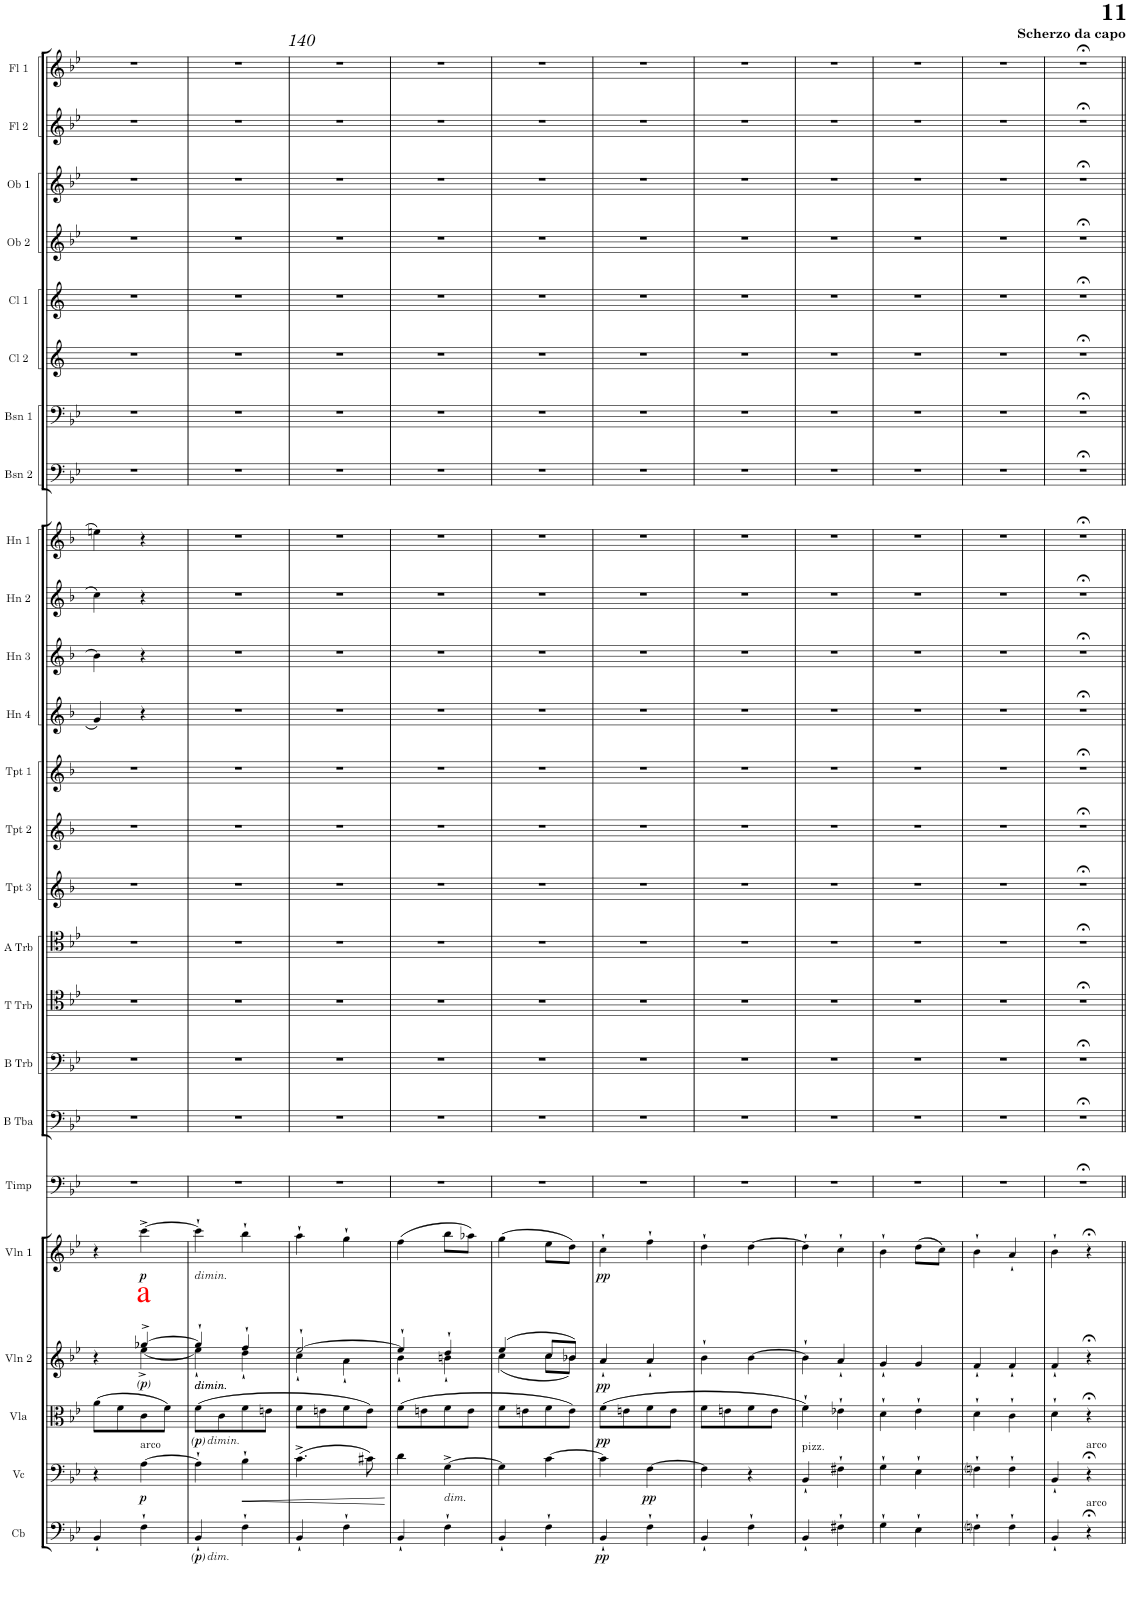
**kern	**dynam	**kern	**dynam	**kern	**dynam	**kern	**dynam	**kern	**text	**dynam	**kern	**kern	**kern	**kern	**kern	**kern	**kern	**kern	**kern	**kern	**kern	**kern	**kern	**kern	**kern	**kern	**kern	**kern	**kern	**kern
*part25	*part25	*part24	*part24	*part23	*part23	*part22	*part22	*part21	*part21	*part21	*part20	*part19	*part18	*part17	*part16	*part15	*part14	*part13	*part12	*part11	*part10	*part9	*part8	*part7	*part6	*part5	*part4	*part3	*part2	*part1
*staff25	*staff25	*staff24	*staff24	*staff23	*staff23	*staff22	*staff22	*staff21	*staff21	*staff21	*staff20	*staff19	*staff18	*staff17	*staff16	*staff15	*staff14	*staff13	*staff12	*staff11	*staff10	*staff9	*staff8	*staff7	*staff6	*staff5	*staff4	*staff3	*staff2	*staff1
*I"Contrabass	*	*I"Violoncello	*	*I"Viola	*	*I"Violin 2	*	*I"Violin 1	*	*	*I"Timpani	*I"Bass Tuba	*I"Bass Trombone	*I"Tenor Trombone	*I"Alto Trombone	*I"F Trumpet 3	*I"F Trumpet 2	*I"F Trumpet 1	*I"F Horn 4	*I"F Horn 3	*I"F Horn 2	*I"F Horn 1	*I"Bassoon 2	*I"Bassoon 1	*I"Bb Clarinet 2	*I"Bb Clarinet 1	*I"Oboe 2	*I"Oboe 1	*I"Flute 2	*I"Flute 1
*I'Cb	*	*I'Vc	*	*I'Vla	*	*I'Vln 2	*	*I'Vln 1	*	*	*I'Timp	*I'B Tba	*I'B Trb	*I'T Trb	*I'A Trb	*I'Tpt 3	*I'Tpt 2	*I'Tpt 1	*I'Hn 4	*I'Hn 3	*I'Hn 2	*I'Hn 1	*I'Bsn 2	*I'Bsn 1	*I'Cl 2	*I'Cl 1	*I'Ob 2	*I'Ob 1	*I'Fl 2	*I'Fl 1
!!LO:PB:g=z
*clefF4	*	*clefF4	*	*clefC3	*	*clefG2	*	*clefG2	*	*	*clefF4	*clefF4	*clefF4	*clefC4	*clefC4	*clefG2	*clefG2	*clefG2	*clefG2	*clefG2	*clefG2	*clefG2	*clefF4	*clefF4	*clefG2	*clefG2	*clefG2	*clefG2	*clefG2	*clefG2
*Trd7c12	*	*	*	*	*	*	*	*	*	*	*	*	*	*	*	*Trd-3c-5	*Trd-3c-5	*Trd-3c-5	*Trd4c7	*Trd4c7	*Trd4c7	*Trd4c7	*	*	*Trd1c2	*Trd1c2	*	*	*	*
*k[b-e-]	*	*k[b-e-]	*	*k[b-e-]	*	*k[b-e-]	*	*k[b-e-]	*	*	*k[b-e-]	*k[b-e-]	*k[b-e-]	*k[b-e-]	*k[b-e-]	*k[b-]	*k[b-]	*k[b-]	*k[b-]	*k[b-]	*k[b-]	*k[b-]	*k[b-e-]	*k[b-e-]	*k[]	*k[]	*k[b-e-]	*k[b-e-]	*k[b-e-]	*k[b-e-]
*M2/4	*	*M2/4	*	*M2/4	*	*M2/4	*	*M2/4	*	*	*M2/4	*M2/4	*M2/4	*M2/4	*M2/4	*M2/4	*M2/4	*M2/4	*M2/4	*M2/4	*M2/4	*M2/4	*M2/4	*M2/4	*M2/4	*M2/4	*M2/4	*M2/4	*M2/4	*M2/4
=138	=138	=138	=138	=138	=138	=138	=138	=138	=138	=138	=138	=138	=138	=138	=138	=138	=138	=138	=138	=138	=138	=138	=138	=138	=138	=138	=138	=138	=138	=138
*	*	*	*	*	*	*^	*	*	*	*	*	*	*	*	*	*	*	*	*	*	*	*	*	*	*	*	*	*	*	*
4BB-`/	.	4r	.	(8a\L	.	4r	4ryy	.	4r	.	.	2r	2r	2r	2r	2r	2r	2r	2r	4g/	4b-\]	4cc\	4een\	2r	2r	2r	2r	2r	2r	2r	2r
.	.	.	.	8f\	.	.	.	.	.	.	.	.	.	.	.	.	.	.	.	.	.	.	.	.	.	.	.	.	.	.	.
!	!	!LO:TX:a:t=arco	!	!	!	!	!	!	!	!	!	!	!	!	!	!	!	!	!	!	!	!	!	!	!	!	!	!	!	!	!
!	!	!	!LO:DY:b	!	!	!	!	!LO:DY:b	!	!LO:LY:b:color=#FF0000	!	!	!	!	!	!	!	!	!	!	!	!	!	!	!	!	!	!	!	!	!
!	!	!	!	!	!	!	!	!LO:DY:n=1:b	!	!	!	!	!	!	!	!	!	!	!	!	!	!	!	!	!	!	!	!	!	!	!
!	!	!	!	!	!	!	!	!LO:DY:n=2:b	!	!	!LO:DY:b	!	!	!	!	!	!	!	!	!	!	!	!	!	!	!	!	!	!	!	!
4F`\	.	[4A\	p	8c\	.	[4gg-X^/	[4ee-^\	other-dynamics p other-dynamics	[4ccc^\	a	p	.	.	.	.	.	.	.	.	4r	4r	4r	4r	.	.	.	.	.	.	.	.
.	.	.	.	8f\J)	.	.	.	.	.	.	.	.	.	.	.	.	.	.	.	.	.	.	.	.	.	.	.	.	.	.	.
=139	=139	=139	=139	=139	=139	=139	=139	=139	=139	=139	=139	=139	=139	=139	=139	=139	=139	=139	=139	=139	=139	=139	=139	=139	=139	=139	=139	=139	=139	=139	=139
!	!	!	!	!	!	!	!	!	!LO:TX:b:i:t=dimin.	!	!	!	!	!	!	!	!	!	!	!	!	!	!	!	!	!	!	!	!	!	!
!	!	!	!	!	!	!LO:TX:b:i:t=dimin.	!	!	!	!	!	!	!	!	!	!	!	!	!	!	!	!	!	!	!	!	!	!	!	!	!
!	!	!	!	!	!	!LO:TX:b:i:t=dimin.	!	!	!	!	!	!	!	!	!	!	!	!	!	!	!	!	!	!	!	!	!	!	!	!	!
!	!	!	!	!LO:TX:b:i:t=dimin.	!	!	!	!	!	!	!	!	!	!	!	!	!	!	!	!	!	!	!	!	!	!	!	!	!	!	!
!LO:TX:b:i:t=dim.	!	!	!	!	!	!	!	!	!	!	!	!	!	!	!	!	!	!	!	!	!	!	!	!	!	!	!	!	!	!	!
!	!LO:DY:b	!	!	!	!	!	!	!	!	!	!	!	!	!	!	!	!	!	!	!	!	!	!	!	!	!	!	!	!	!	!
!	!LO:DY:n=1:b	!	!	!	!	!	!	!	!	!	!	!	!	!	!	!	!	!	!	!	!	!	!	!	!	!	!	!	!	!	!
!	!LO:DY:n=2:b	!	!	!	!LO:DY:b	!	!	!	!	!	!	!	!	!	!	!	!	!	!	!	!	!	!	!	!	!	!	!	!	!	!
!	!	!	!	!	!LO:DY:n=1:b	!	!	!	!	!	!	!	!	!	!	!	!	!	!	!	!	!	!	!	!	!	!	!	!	!	!
!	!	!	!	!	!LO:DY:n=2:b	!	!	!	!	!	!	!	!	!	!	!	!	!	!	!	!	!	!	!	!	!	!	!	!	!	!
4BB-`/	other-dynamics p other-dynamics	4A`\]	.	(8f\L	other-dynamics p other-dynamics	4gg-`/]	4ee-`\]	.	4ccc`\]	.	.	2r	2r	2r	2r	2r	2r	2r	2r	2r	2r	2r	2r	2r	2r	2r	2r	2r	2r	2r	2r
.	.	.	.	8c\	.	.	.	.	.	.	.	.	.	.	.	.	.	.	.	.	.	.	.	.	.	.	.	.	.	.	.
!	!	!	!LO:HP:b	!	!	!	!	!	!	!	!	!	!	!	!	!	!	!	!	!	!	!	!	!	!	!	!	!	!	!	!
4F`\	.	4B-`\	<	8f\	.	4ff`/	4dd`\	.	4bb-`\	.	.	.	.	.	.	.	.	.	.	.	.	.	.	.	.	.	.	.	.	.	.
.	.	.	.	8en\J	.	.	.	.	.	.	.	.	.	.	.	.	.	.	.	.	.	.	.	.	.	.	.	.	.	.	.
=140	=140	=140	=140	=140	=140	=140	=140	=140	=140	=140	=140	=140	=140	=140	=140	=140	=140	=140	=140	=140	=140	=140	=140	=140	=140	=140	=140	=140	=140	=140	=140
4BB-`/	.	(4.c^\	.	8f\L	.	[2ee-`/	4cc`\	.	4aa`\	.	.	2r	2r	2r	2r	2r	2r	2r	2r	2r	2r	2r	2r	2r	2r	2r	2r	2r	2r	2r	2r
.	.	.	.	8en\	.	.	.	.	.	.	.	.	.	.	.	.	.	.	.	.	.	.	.	.	.	.	.	.	.	.	.
4F`\	.	.	.	8f\	.	.	4a`\	.	4gg`\	.	.	.	.	.	.	.	.	.	.	.	.	.	.	.	.	.	.	.	.	.	.
.	.	8c#X\)	.	8e\J)	.	.	.	.	.	.	.	.	.	.	.	.	.	.	.	.	.	.	.	.	.	.	.	.	.	.	.
*	*	*	*	*	*	*v	*v	*	*	*	*	*	*	*	*	*	*	*	*	*	*	*	*	*	*	*	*	*	*	*	*
.	.	.	[	.	.	.	.	.	.	.	.	.	.	.	.	.	.	.	.	.	.	.	.	.	.	.	.	.	.	.
=141	=141	=141	=141	=141	=141	=141	=141	=141	=141	=141	=141	=141	=141	=141	=141	=141	=141	=141	=141	=141	=141	=141	=141	=141	=141	=141	=141	=141	=141	=141
*	*	*	*	*	*	*^	*	*	*	*	*	*	*	*	*	*	*	*	*	*	*	*	*	*	*	*	*	*	*	*
4BB-`/	.	4d\	.	(8f\L	.	4ee-`/]	4b-`\	.	(4ff\	.	.	2r	2r	2r	2r	2r	2r	2r	2r	2r	2r	2r	2r	2r	2r	2r	2r	2r	2r	2r	2r
.	.	.	.	8en\	.	.	.	.	.	.	.	.	.	.	.	.	.	.	.	.	.	.	.	.	.	.	.	.	.	.	.
!	!	!LO:TX:b:i:t=dim.	!	!	!	!	!	!	!	!	!	!	!	!	!	!	!	!	!	!	!	!	!	!	!	!	!	!	!	!	!
4F`\	.	[4G^\	.	8f\	.	4dd`/	4bn`\	.	8bb-\L	.	.	.	.	.	.	.	.	.	.	.	.	.	.	.	.	.	.	.	.	.	.
.	.	.	.	8e\J	.	.	.	.	8aa-X\J)	.	.	.	.	.	.	.	.	.	.	.	.	.	.	.	.	.	.	.	.	.	.
=142	=142	=142	=142	=142	=142	=142	=142	=142	=142	=142	=142	=142	=142	=142	=142	=142	=142	=142	=142	=142	=142	=142	=142	=142	=142	=142	=142	=142	=142	=142	=142
4BB-`/	.	4G\]	.	8f\L	.	(4ee-/	(4cc\	.	(4gg\	.	.	2r	2r	2r	2r	2r	2r	2r	2r	2r	2r	2r	2r	2r	2r	2r	2r	2r	2r	2r	2r
.	.	.	.	8en\	.	.	.	.	.	.	.	.	.	.	.	.	.	.	.	.	.	.	.	.	.	.	.	.	.	.	.
4F`\	.	[4c\	.	8f\	.	8cc/L	8cc\L	.	8ee-\L	.	.	.	.	.	.	.	.	.	.	.	.	.	.	.	.	.	.	.	.	.	.
.	.	.	.	8e\J)	.	8b-X/J)	8b-\J)	.	8dd\J)	.	.	.	.	.	.	.	.	.	.	.	.	.	.	.	.	.	.	.	.	.	.
=143	=143	=143	=143	=143	=143	=143	=143	=143	=143	=143	=143	=143	=143	=143	=143	=143	=143	=143	=143	=143	=143	=143	=143	=143	=143	=143	=143	=143	=143	=143	=143
!	!LO:DY:b	!	!	!	!LO:DY:b	!	!	!LO:DY:b	!	!	!LO:DY:b	!	!	!	!	!	!	!	!	!	!	!	!	!	!	!	!	!	!	!	!
*	*	*	*	*	*	*v	*v	*	*	*	*	*	*	*	*	*	*	*	*	*	*	*	*	*	*	*	*	*	*	*	*
4BB-`/	pp	4c\]	.	(8f\L	pp	4a`/	pp	4cc`\	.	pp	2r	2r	2r	2r	2r	2r	2r	2r	2r	2r	2r	2r	2r	2r	2r	2r	2r	2r	2r	2r
.	.	.	.	8en\	.	.	.	.	.	.	.	.	.	.	.	.	.	.	.	.	.	.	.	.	.	.	.	.	.	.
!	!	!	!LO:DY:b	!	!	!	!	!	!	!	!	!	!	!	!	!	!	!	!	!	!	!	!	!	!	!	!	!	!	!
4F`\	.	[4F\	pp	8f\	.	4a`/	.	4ff`\	.	.	.	.	.	.	.	.	.	.	.	.	.	.	.	.	.	.	.	.	.	.
.	.	.	.	8e\J	.	.	.	.	.	.	.	.	.	.	.	.	.	.	.	.	.	.	.	.	.	.	.	.	.	.
=144	=144	=144	=144	=144	=144	=144	=144	=144	=144	=144	=144	=144	=144	=144	=144	=144	=144	=144	=144	=144	=144	=144	=144	=144	=144	=144	=144	=144	=144	=144
4BB-`/	.	4F\]	.	8f\L	.	4b-`\	.	4dd`\	.	.	2r	2r	2r	2r	2r	2r	2r	2r	2r	2r	2r	2r	2r	2r	2r	2r	2r	2r	2r	2r
.	.	.	.	8en\	.	.	.	.	.	.	.	.	.	.	.	.	.	.	.	.	.	.	.	.	.	.	.	.	.	.
4F`\	.	4r	.	8f\	.	[4b-\	.	[4dd\	.	.	.	.	.	.	.	.	.	.	.	.	.	.	.	.	.	.	.	.	.	.
.	.	.	.	8e\J	.	.	.	.	.	.	.	.	.	.	.	.	.	.	.	.	.	.	.	.	.	.	.	.	.	.
=145	=145	=145	=145	=145	=145	=145	=145	=145	=145	=145	=145	=145	=145	=145	=145	=145	=145	=145	=145	=145	=145	=145	=145	=145	=145	=145	=145	=145	=145	=145
!	!	!LO:TX:a:t=pizz.	!	!	!	!	!	!	!	!	!	!	!	!	!	!	!	!	!	!	!	!	!	!	!	!	!	!	!	!
4BB-`/	.	4BB-`/	.	4f`\)	.	4b-`\]	.	4dd`\]	.	.	2r	2r	2r	2r	2r	2r	2r	2r	2r	2r	2r	2r	2r	2r	2r	2r	2r	2r	2r	2r
4F#X`\	.	4F#X`\	.	4e-X`\	.	4a`/	.	4cc`\	.	.	.	.	.	.	.	.	.	.	.	.	.	.	.	.	.	.	.	.	.	.
=146	=146	=146	=146	=146	=146	=146	=146	=146	=146	=146	=146	=146	=146	=146	=146	=146	=146	=146	=146	=146	=146	=146	=146	=146	=146	=146	=146	=146	=146	=146
4G`\	.	4G`\	.	4d`\	.	4g`/	.	4b-`\	.	.	2r	2r	2r	2r	2r	2r	2r	2r	2r	2r	2r	2r	2r	2r	2r	2r	2r	2r	2r	2r
4E-`\	.	4E-`\	.	4e-`\	.	4g/	.	(8dd\L	.	.	.	.	.	.	.	.	.	.	.	.	.	.	.	.	.	.	.	.	.	.
.	.	.	.	.	.	.	.	8cc\J)	.	.	.	.	.	.	.	.	.	.	.	.	.	.	.	.	.	.	.	.	.	.
=147	=147	=147	=147	=147	=147	=147	=147	=147	=147	=147	=147	=147	=147	=147	=147	=147	=147	=147	=147	=147	=147	=147	=147	=147	=147	=147	=147	=147	=147	=147
4Fni`\	.	4Fni`\	.	4d`\	.	4f`/	.	4b-`\	.	.	2r	2r	2r	2r	2r	2r	2r	2r	2r	2r	2r	2r	2r	2r	2r	2r	2r	2r	2r	2r
4F`\	.	4F`\	.	4c`\	.	4f`/	.	4a`/	.	.	.	.	.	.	.	.	.	.	.	.	.	.	.	.	.	.	.	.	.	.
=148	=148	=148	=148	=148	=148	=148	=148	=148	=148	=148	=148	=148	=148	=148	=148	=148	=148	=148	=148	=148	=148	=148	=148	=148	=148	=148	=148	=148	=148	=148
4BB-`/	.	4BB-`/	.	4d`\	.	4f`/	.	4b-`\	.	.	2r;<	2r;<	2r;<	2r;<	2r;<	2r;<	2r;<	2r;<	2r;<	2r;<	2r;<	2r;<	2r;<	2r;<	2r;<	2r;<	2r;<	2r;<	2r;<	2r;<
!	!	!LO:TX:a:t=arco	!	!	!	!	!	!	!	!	!	!	!	!	!	!	!	!	!	!	!	!	!	!	!	!	!	!	!	!
!LO:TX:a:t=arco	!	!	!	!	!	!	!	!	!	!	!	!	!	!	!	!	!	!	!	!	!	!	!	!	!	!	!	!	!	!
4r;<	.	4r;<	.	4r;<	.	4r;<	.	4r;<	.	.	.	.	.	.	.	.	.	.	.	.	.	.	.	.	.	.	.	.	.	.
!	!	!	!	!	!	!	!	!	!	!	!	!	!	!	!	!	!	!	!	!	!	!	!	!	!	!	!	!	!	!LO:TX:a:t=<b><font size="12"/>Scherzo da capo</b>
=||	=||	=||	=||	=||	=||	=||	=||	=||	=||	=||	=||	=||	=||	=||	=||	=||	=||	=||	=||	=||	=||	=||	=||	=||	=||	=||	=||	=||	=||	=||
*-	*-	*-	*-	*-	*-	*-	*-	*-	*-	*-	*-	*-	*-	*-	*-	*-	*-	*-	*-	*-	*-	*-	*-	*-	*-	*-	*-	*-	*-	*-
